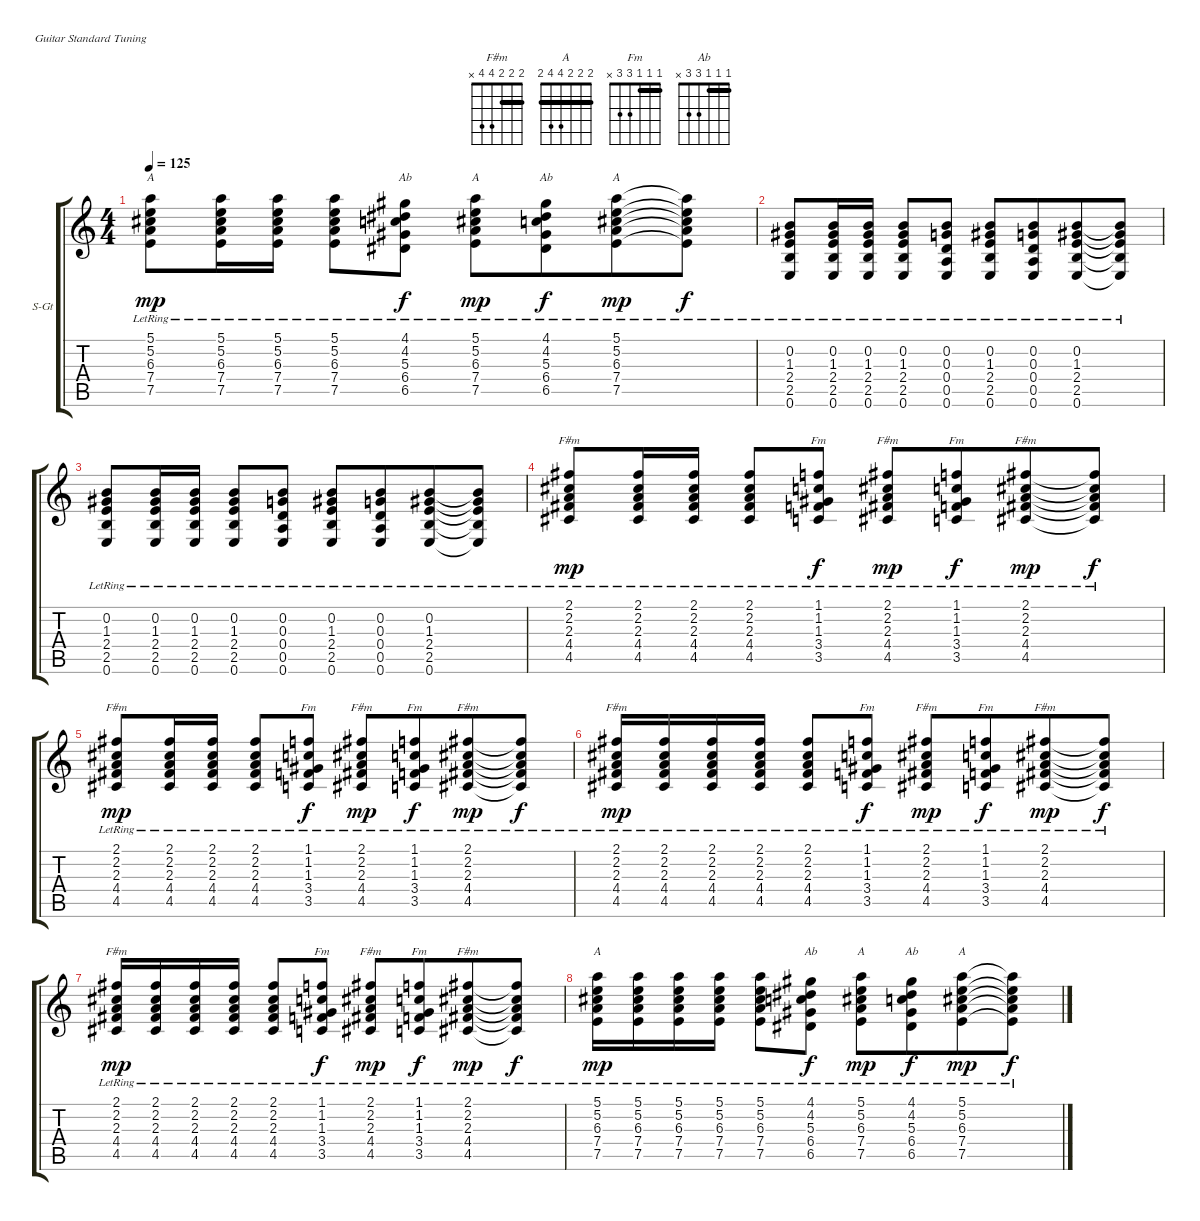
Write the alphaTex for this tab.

\bracketExtendMode groupsimilarinstruments
\firstSystemTrackNameOrientation horizontal
\otherSystemsTrackNameOrientation horizontal
\track ("Ритм Виктор Цой" "S-Gt") {instrument acousticguitarsteel}
\staff {score tabs}
\tuning (E4 B3 G3 D3 A2 E2)
\chord ("F#m" 2 2 2 4 4 2) {barre (2 2 2)}
\chord ("A" 5 5 6 7 7 x) {firstfret 5 barre 5}
\chord ("Fm" 1 1 1 3 3 x) {barre (1 1)}
\chord ("A" 0 1 2 2 0 x)
\chord ("Ab" x 0 1 1 2 4)
\chord ("A" 2 2 2 4 4 2) {barre (2 2 2)}
\chord ("Ab" 1 1 1 3 3 x) {barre (1 1)}
\chord ("F#m" 2 2 2 4 4 x) {barre (2 2)}
\ts (4 4)
\tempo 125
\clef g2
\ks c
(5.1{lr} 5.2{lr} 6.3{lr} 7.4{lr} 7.5{lr}).8{ch "A" dy mp} (5.1{lr} 5.2{lr} 6.3{lr} 7.4{lr} 7.5{lr}).16 (5.1{lr} 5.2{lr} 6.3{lr} 7.4{lr} 7.5{lr}).16 (5.1{lr} 5.2{lr} 6.3{lr} 7.4{lr} 7.5{lr}).8 (4.1{lr} 4.2{lr} 5.3{lr} 6.4{lr} 6.5{lr}).8{ch "Ab" dy f} (5.1{lr} 5.2{lr} 6.3{lr} 7.4{lr} 7.5{lr}).8{ch "A" dy mp} (4.1{lr} 4.2{lr} 5.3{lr} 6.4{lr} 6.5{lr}).8{ch "Ab" dy f beam merge} (5.1{lr} 5.2{lr} 6.3{lr} 7.4{lr} 7.5{lr}).8{ch "A" dy mp} (5.1{lr t} 5.2{lr t} 6.3{lr t} 7.4{lr t} 7.5{lr t}).8{dy f} |
(0.2{lr} 1.3{lr} 2.4{lr} 2.5{lr} 0.6{lr}).8 (0.2{lr} 1.3{lr} 2.4{lr} 2.5{lr} 0.6{lr}).16 (0.2{lr} 1.3{lr} 2.4{lr} 2.5{lr} 0.6{lr}).16 (0.2{lr} 1.3{lr} 2.4{lr} 2.5{lr} 0.6{lr}).8 (0.2{lr} 0.3{lr} 0.4{lr} 0.5{lr} 0.6{lr}).8 (0.2{lr} 1.3{lr} 2.4{lr} 2.5{lr} 0.6{lr}).8 (0.2{lr} 0.3{lr} 0.4{lr} 0.5{lr} 0.6{lr}).8{beam merge} (0.2{lr} 1.3{lr} 2.4{lr} 2.5{lr} 0.6{lr}).8 (0.2{lr t} 1.3{lr t} 2.4{lr t} 2.5{lr t} 0.6{lr t}).8 |
(0.2{lr} 1.3{lr} 2.4{lr} 2.5{lr} 0.6{lr}).8 (0.2{lr} 1.3{lr} 2.4{lr} 2.5{lr} 0.6{lr}).16 (0.2{lr} 1.3{lr} 2.4{lr} 2.5{lr} 0.6{lr}).16 (0.2{lr} 1.3{lr} 2.4{lr} 2.5{lr} 0.6{lr}).8 (0.2{lr} 0.3{lr} 0.4{lr} 0.5{lr} 0.6{lr}).8 (0.2{lr} 1.3{lr} 2.4{lr} 2.5{lr} 0.6{lr}).8 (0.2{lr} 0.3{lr} 0.4{lr} 0.5{lr} 0.6{lr}).8{beam merge} (0.2{lr} 1.3{lr} 2.4{lr} 2.5{lr} 0.6{lr}).8 (0.2{lr t} 1.3{lr t} 2.4{lr t} 2.5{lr t} 0.6{lr t}).8 |
(2.1{lr} 2.2{lr} 2.3{lr} 4.4{lr} 4.5{lr}).8{ch "F#m" dy mp} (2.1{lr} 2.2{lr} 2.3{lr} 4.4{lr} 4.5{lr}).16 (2.1{lr} 2.2{lr} 2.3{lr} 4.4{lr} 4.5{lr}).16 (2.1{lr} 2.2{lr} 2.3{lr} 4.4{lr} 4.5{lr}).8 (1.1{lr} 1.2{lr} 1.3{lr} 3.4{lr} 3.5{lr}).8{ch "Fm" dy f} (2.1{lr} 2.2{lr} 2.3{lr} 4.4{lr} 4.5{lr}).8{ch "F#m" dy mp} (1.1{lr} 1.2{lr} 1.3{lr} 3.4{lr} 3.5{lr}).8{ch "Fm" dy f beam merge} (2.1{lr} 2.2{lr} 2.3{lr} 4.4{lr} 4.5{lr}).8{ch "F#m" dy mp} (2.1{lr t} 2.2{lr t} 2.3{lr t} 4.4{lr t} 4.5{lr t}).8{dy f} |
(2.1{lr} 2.2{lr} 2.3{lr} 4.4{lr} 4.5{lr}).8{ch "F#m" dy mp} (2.1{lr} 2.2{lr} 2.3{lr} 4.4{lr} 4.5{lr}).16 (2.1{lr} 2.2{lr} 2.3{lr} 4.4{lr} 4.5{lr}).16 (2.1{lr} 2.2{lr} 2.3{lr} 4.4{lr} 4.5{lr}).8 (1.1{lr} 1.2{lr} 1.3{lr} 3.4{lr} 3.5{lr}).8{ch "Fm" dy f} (2.1{lr} 2.2{lr} 2.3{lr} 4.4{lr} 4.5{lr}).8{ch "F#m" dy mp} (1.1{lr} 1.2{lr} 1.3{lr} 3.4{lr} 3.5{lr}).8{ch "Fm" dy f beam merge} (2.1{lr} 2.2{lr} 2.3{lr} 4.4{lr} 4.5{lr}).8{ch "F#m" dy mp} (2.1{lr t} 2.2{lr t} 2.3{lr t} 4.4{lr t} 4.5{lr t}).8{dy f} |
(2.1{lr} 2.2{lr} 2.3{lr} 4.4{lr} 4.5{lr}).16{ch "F#m" dy mp} (2.1{lr} 2.2{lr} 2.3{lr} 4.4{lr} 4.5{lr}).16 (2.1{lr} 2.2{lr} 2.3{lr} 4.4{lr} 4.5{lr}).16 (2.1{lr} 2.2{lr} 2.3{lr} 4.4{lr} 4.5{lr}).16 (2.1{lr} 2.2{lr} 2.3{lr} 4.4{lr} 4.5{lr}).8 (1.1{lr} 1.2{lr} 1.3{lr} 3.4{lr} 3.5{lr}).8{ch "Fm" dy f} (2.1{lr} 2.2{lr} 2.3{lr} 4.4{lr} 4.5{lr}).8{ch "F#m" dy mp} (1.1{lr} 1.2{lr} 1.3{lr} 3.4{lr} 3.5{lr}).8{ch "Fm" dy f beam merge} (2.1{lr} 2.2{lr} 2.3{lr} 4.4{lr} 4.5{lr}).8{ch "F#m" dy mp} (2.1{lr t} 2.2{lr t} 2.3{lr t} 4.4{lr t} 4.5{lr t}).8{dy f} |
(2.1{lr} 2.2{lr} 2.3{lr} 4.4{lr} 4.5{lr}).16{ch "F#m" dy mp} (2.1{lr} 2.2{lr} 2.3{lr} 4.4{lr} 4.5{lr}).16 (2.1{lr} 2.2{lr} 2.3{lr} 4.4{lr} 4.5{lr}).16 (2.1{lr} 2.2{lr} 2.3{lr} 4.4{lr} 4.5{lr}).16 (2.1{lr} 2.2{lr} 2.3{lr} 4.4{lr} 4.5{lr}).8 (1.1{lr} 1.2{lr} 1.3{lr} 3.4{lr} 3.5{lr}).8{ch "Fm" dy f} (2.1{lr} 2.2{lr} 2.3{lr} 4.4{lr} 4.5{lr}).8{ch "F#m" dy mp} (1.1{lr} 1.2{lr} 1.3{lr} 3.4{lr} 3.5{lr}).8{ch "Fm" dy f beam merge} (2.1{lr} 2.2{lr} 2.3{lr} 4.4{lr} 4.5{lr}).8{ch "F#m" dy mp} (2.1{lr t} 2.2{lr t} 2.3{lr t} 4.4{lr t} 4.5{lr t}).8{dy f} |
(5.1{lr} 5.2{lr} 6.3{lr} 7.4{lr} 7.5{lr}).16{ch "A" dy mp} (5.1{lr} 5.2{lr} 6.3{lr} 7.4{lr} 7.5{lr}).16 (5.1{lr} 5.2{lr} 6.3{lr} 7.4{lr} 7.5{lr}).16 (5.1{lr} 5.2{lr} 6.3{lr} 7.4{lr} 7.5{lr}).16 (5.1{lr} 5.2{lr} 6.3{lr} 7.4{lr} 7.5{lr}).8 (4.1{lr} 4.2{lr} 5.3{lr} 6.4{lr} 6.5{lr}).8{ch "Ab" dy f} (5.1{lr} 5.2{lr} 6.3{lr} 7.4{lr} 7.5{lr}).8{ch "A" dy mp} (4.1{lr} 4.2{lr} 5.3{lr} 6.4{lr} 6.5{lr}).8{ch "Ab" dy f beam merge} (5.1{lr} 5.2{lr} 6.3{lr} 7.4{lr} 7.5{lr}).8{ch "A" dy mp} (5.1{lr t} 5.2{lr t} 6.3{lr t} 7.4{lr t} 7.5{lr t}).8{dy f}
